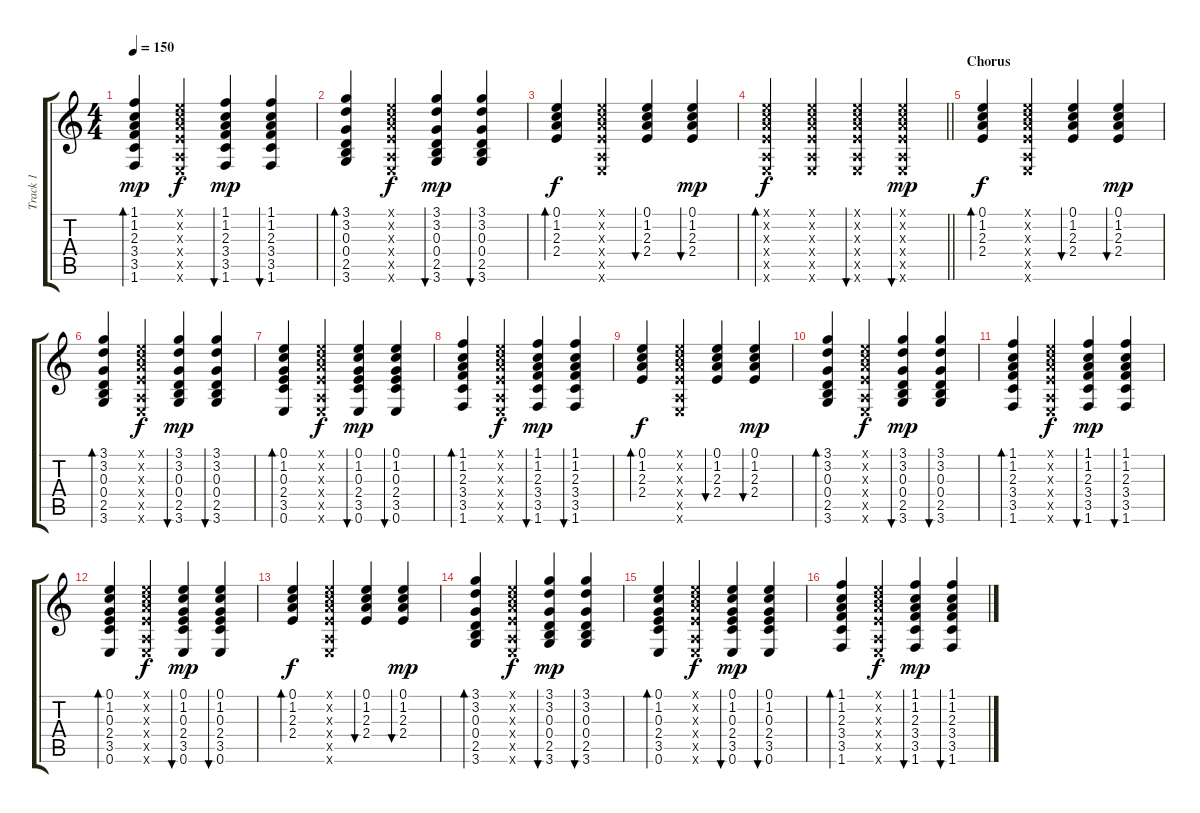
\track ("Track 1" "Track 1") {instrument acousticguitarsteel}
\staff {score tabs}
\tuning (E4 B3 G3 D3 A2 E2) {hide}
\ts (4 4)
\tempo 150
\clef g2
\ks c
(1.1 1.2 2.3 3.4 3.5 1.6).4{bd 60 dy mp} (0.1{x} 1.2{x} 2.3{x} 2.4{x} 0.5{x} 0.6{x}).4{dy f} (1.1 1.2 2.3 3.4 3.5 1.6).4{bu 60 dy mp} (1.1 1.2 2.3 3.4 3.5 1.6).4{bu 60} |
(3.1 3.2 0.3 0.4 2.5 3.6).4{bd 60} (0.1{x} 1.2{x} 2.3{x} 2.4{x} 0.5{x} 0.6{x}).4{dy f} (3.1 3.2 0.3 0.4 2.5 3.6).4{bu 60 dy mp} (3.1 3.2 0.3 0.4 2.5 3.6).4{bu 60} |
(0.1 1.2 2.3 2.4).4{bd 60 dy f} (0.1{x} 1.2{x} 2.3{x} 2.4{x} 0.5{x} 0.6{x}).4 (0.1 1.2 2.3 2.4).4{bu 60} (0.1 1.2 2.3 2.4).4{bu 60 dy mp} |
\barLineRight lightlight
(0.1{x} 1.2{x} 2.3{x} 2.4{x} 0.5{x} 0.6{x}).4{bd 60 dy f} (0.1{x} 1.2{x} 2.3{x} 2.4{x} 0.5{x} 0.6{x}).4 (0.1{x} 1.2{x} 2.3{x} 2.4{x} 0.5{x} 0.6{x}).4{bu 60} (0.1{x} 1.2{x} 2.3{x} 2.4{x} 0.5{x} 0.6{x}).4{bu 60 dy mp} |
\section ("" "Chorus")
(0.1 1.2 2.3 2.4).4{bd 60 dy f} (0.1{x} 1.2{x} 2.3{x} 2.4{x} 0.5{x} 0.6{x}).4 (0.1 1.2 2.3 2.4).4{bu 60} (0.1 1.2 2.3 2.4).4{bu 60 dy mp} |
(3.1 3.2 0.3 0.4 2.5 3.6).4{bd 60} (0.1{x} 1.2{x} 2.3{x} 2.4{x} 0.5{x} 0.6{x}).4{dy f} (3.1 3.2 0.3 0.4 2.5 3.6).4{bu 60 dy mp} (3.1 3.2 0.3 0.4 2.5 3.6).4{bu 60} |
(0.1 1.2 0.3 2.4 3.5 0.6).4{bd 60} (0.1{x} 1.2{x} 2.3{x} 2.4{x} 0.5{x} 0.6{x}).4{dy f} (0.1 1.2 0.3 2.4 3.5 0.6).4{bu 60 dy mp} (0.1 1.2 0.3 2.4 3.5 0.6).4{bu 60} |
(1.1 1.2 2.3 3.4 3.5 1.6).4{bd 60} (0.1{x} 1.2{x} 2.3{x} 2.4{x} 0.5{x} 0.6{x}).4{dy f} (1.1 1.2 2.3 3.4 3.5 1.6).4{bu 60 dy mp} (1.1 1.2 2.3 3.4 3.5 1.6).4{bu 60} |
(0.1 1.2 2.3 2.4).4{bd 60 dy f} (0.1{x} 1.2{x} 2.3{x} 2.4{x} 0.5{x} 0.6{x}).4 (0.1 1.2 2.3 2.4).4{bu 60} (0.1 1.2 2.3 2.4).4{bu 60 dy mp} |
(3.1 3.2 0.3 0.4 2.5 3.6).4{bd 60} (0.1{x} 1.2{x} 2.3{x} 2.4{x} 0.5{x} 0.6{x}).4{dy f} (3.1 3.2 0.3 0.4 2.5 3.6).4{bu 60 dy mp} (3.1 3.2 0.3 0.4 2.5 3.6).4{bu 60} |
(1.1 1.2 2.3 3.4 3.5 1.6).4{bd 60} (0.1{x} 1.2{x} 2.3{x} 2.4{x} 0.5{x} 0.6{x}).4{dy f} (1.1 1.2 2.3 3.4 3.5 1.6).4{bu 60 dy mp} (1.1 1.2 2.3 3.4 3.5 1.6).4{bu 60} |
(0.1 1.2 0.3 2.4 3.5 0.6).4{bd 60} (0.1{x} 1.2{x} 2.3{x} 2.4{x} 0.5{x} 0.6{x}).4{dy f} (0.1 1.2 0.3 2.4 3.5 0.6).4{bu 60 dy mp} (0.1 1.2 0.3 2.4 3.5 0.6).4{bu 60} |
(0.1 1.2 2.3 2.4).4{bd 60 dy f} (0.1{x} 1.2{x} 2.3{x} 2.4{x} 0.5{x} 0.6{x}).4 (0.1 1.2 2.3 2.4).4{bu 60} (0.1 1.2 2.3 2.4).4{bu 60 dy mp} |
(3.1 3.2 0.3 0.4 2.5 3.6).4{bd 60} (0.1{x} 1.2{x} 2.3{x} 2.4{x} 0.5{x} 0.6{x}).4{dy f} (3.1 3.2 0.3 0.4 2.5 3.6).4{bu 60 dy mp} (3.1 3.2 0.3 0.4 2.5 3.6).4{bu 60} |
(0.1 1.2 0.3 2.4 3.5 0.6).4{bd 60} (0.1{x} 1.2{x} 2.3{x} 2.4{x} 0.5{x} 0.6{x}).4{dy f} (0.1 1.2 0.3 2.4 3.5 0.6).4{bu 60 dy mp} (0.1 1.2 0.3 2.4 3.5 0.6).4{bu 60} |
(1.1 1.2 2.3 3.4 3.5 1.6).4{bd 60} (0.1{x} 1.2{x} 2.3{x} 2.4{x} 0.5{x} 0.6{x}).4{dy f} (1.1 1.2 2.3 3.4 3.5 1.6).4{bu 60 dy mp} (1.1 1.2 2.3 3.4 3.5 1.6).4{bu 60}
